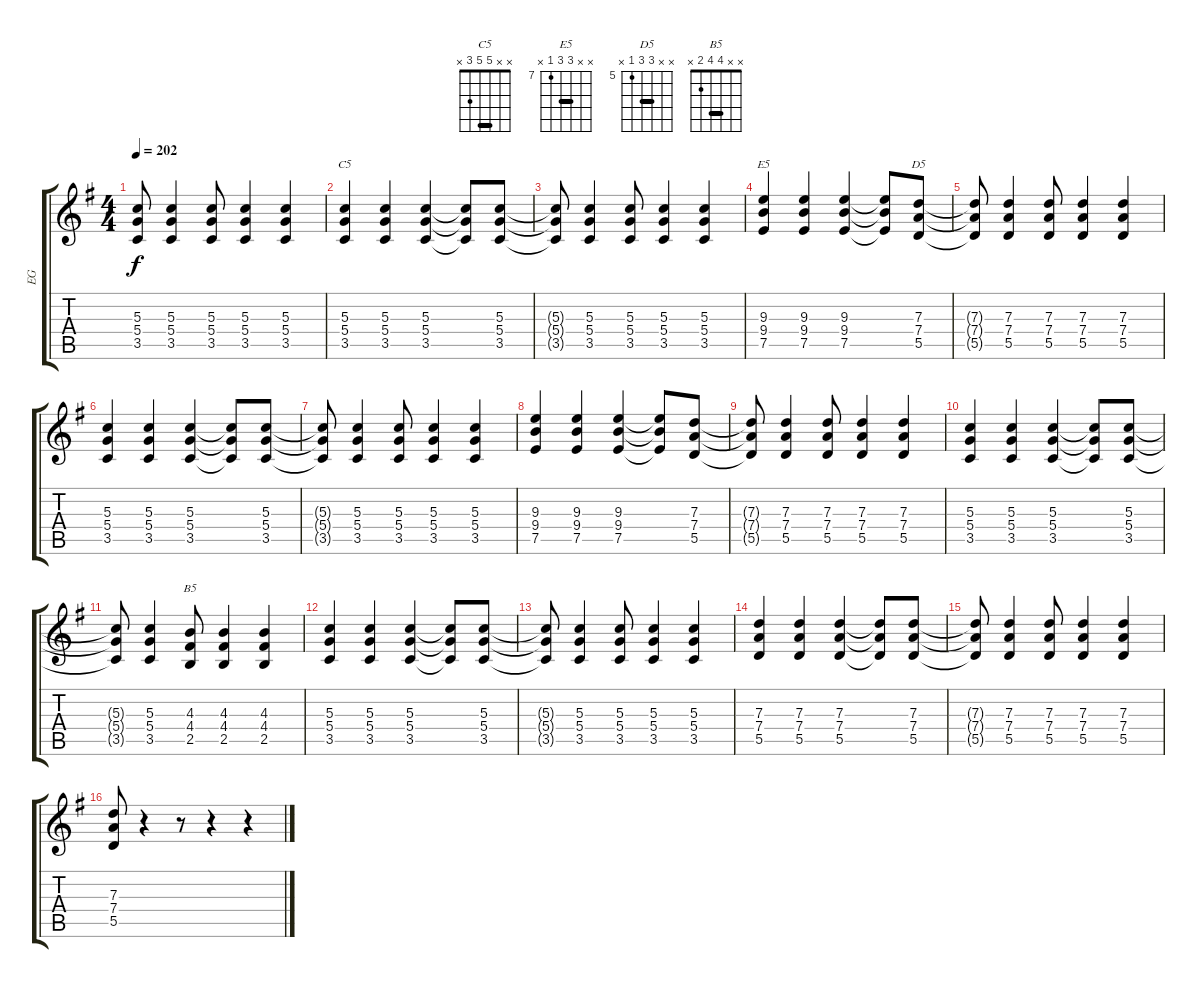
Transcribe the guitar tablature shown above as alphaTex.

\track ("EG" "EG") {instrument overdrivenguitar}
\staff {score tabs}
\tuning (E4 B3 G3 D3 A2 E2) {hide}
\chord ("C5" x x 5 5 3 x) {barre 5}
\chord ("E5" x x 9 9 7 x) {firstfret 7 barre 9}
\chord ("D5" x x 7 7 5 x) {firstfret 5 barre 7}
\chord ("B5" x x 4 4 2 x) {barre 4}
\ts (4 4)
\tempo 202
\clef g2
\ks g
(5.3{t} 5.4{t} 3.5{t}).8{dy f} (5.3 5.4 3.5).4 (5.3 5.4 3.5).8 (5.3 5.4 3.5).4 (5.3 5.4 3.5).4 |
(5.3 5.4 3.5).4{ch "C5"} (5.3 5.4 3.5).4 (5.3 5.4 3.5).4 (5.3{t} 5.4{t} 3.5{t}).8 (5.3 5.4 3.5).8 |
(5.3{t} 5.4{t} 3.5{t}).8 (5.3 5.4 3.5).4 (5.3 5.4 3.5).8 (5.3 5.4 3.5).4 (5.3 5.4 3.5).4 |
(9.3 9.4 7.5).4{ch "E5"} (9.3 9.4 7.5).4 (9.3 9.4 7.5).4 (9.3{t} 9.4{t} 7.5{t}).8 (7.3 7.4 5.5).8{ch "D5"} |
(7.3{t} 7.4{t} 5.5{t}).8 (7.3 7.4 5.5).4 (7.3 7.4 5.5).8 (7.3 7.4 5.5).4 (7.3 7.4 5.5).4 |
(5.3 5.4 3.5).4 (5.3 5.4 3.5).4 (5.3 5.4 3.5).4 (5.3{t} 5.4{t} 3.5{t}).8 (5.3 5.4 3.5).8 |
(5.3{t} 5.4{t} 3.5{t}).8 (5.3 5.4 3.5).4 (5.3 5.4 3.5).8 (5.3 5.4 3.5).4 (5.3 5.4 3.5).4 |
(9.3 9.4 7.5).4 (9.3 9.4 7.5).4 (9.3 9.4 7.5).4 (9.3{t} 9.4{t} 7.5{t}).8 (7.3 7.4 5.5).8 |
(7.3{t} 7.4{t} 5.5{t}).8 (7.3 7.4 5.5).4 (7.3 7.4 5.5).8 (7.3 7.4 5.5).4 (7.3 7.4 5.5).4 |
(5.3 5.4 3.5).4 (5.3 5.4 3.5).4 (5.3 5.4 3.5).4 (5.3{t} 5.4{t} 3.5{t}).8 (5.3 5.4 3.5).8 |
(5.3{t} 5.4{t} 3.5{t}).8 (5.3 5.4 3.5).4 (4.3 4.4 2.5).8{ch "B5"} (4.3 4.4 2.5).4 (4.3 4.4 2.5).4 |
(5.3 5.4 3.5).4 (5.3 5.4 3.5).4 (5.3 5.4 3.5).4 (5.3{t} 5.4{t} 3.5{t}).8 (5.3 5.4 3.5).8 |
(5.3{t} 5.4{t} 3.5{t}).8 (5.3 5.4 3.5).4 (5.3 5.4 3.5).8 (5.3 5.4 3.5).4 (5.3 5.4 3.5).4 |
(7.3 7.4 5.5).4 (7.3 7.4 5.5).4 (7.3 7.4 5.5).4 (7.3{t} 7.4{t} 5.5{t}).8 (7.3 7.4 5.5).8 |
(7.3{t} 7.4{t} 5.5{t}).8 (7.3 7.4 5.5).4 (7.3 7.4 5.5).8 (7.3 7.4 5.5).4 (7.3 7.4 5.5).4 |
(7.3 7.4 5.5).8 r.4 r.8 r.4 r.4
